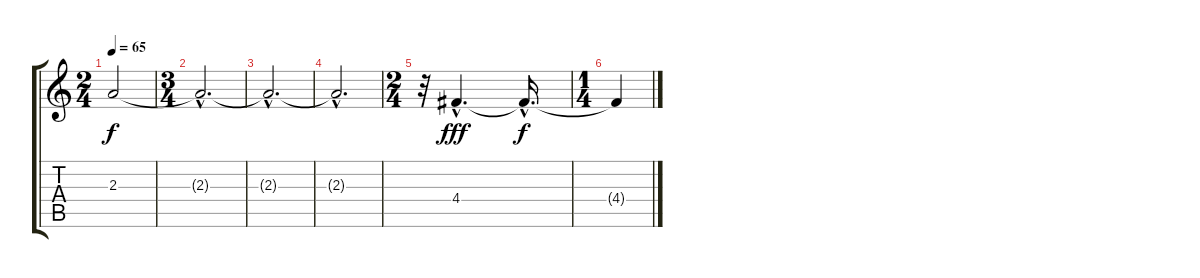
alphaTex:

\track "" {instrument acousticguitarnylon}
\staff {score tabs}
\tuning (E4 B3 G3 D3 A2 E2) {hide}
\ts (2 4)
\tempo 65
\clef g2
\ks c
2.3{t}.2{dy f} |
\ts (3 4)
2.3{hac t}.2{d} |
2.3{hac t}.2{d} |
2.3{hac t}.2{d} |
\ts (2 4)
r.32 4.4{hac}.4{d dy fff} 4.4{hac t}.16{d dy f} |
\ts (1 4)
4.4{t}.4
